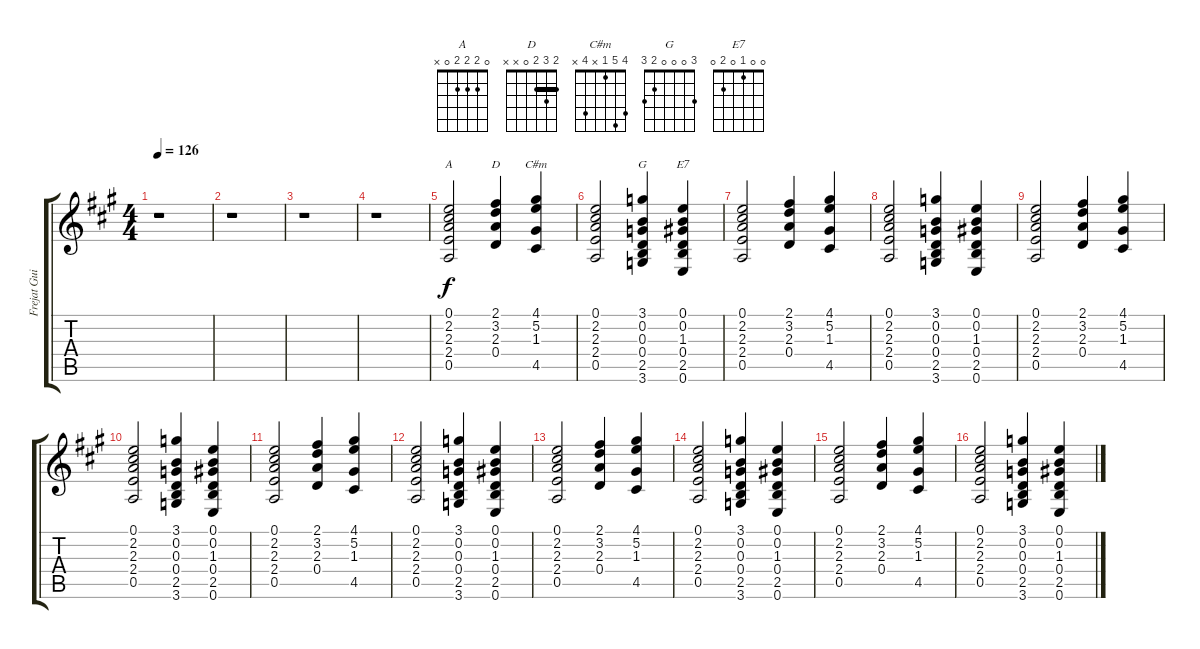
\track ("Frejat Guitar" "Frejat Gui") {instrument distortionguitar}
\staff {score tabs}
\tuning (E4 B3 G3 D3 A2 E2) {hide}
\chord ("A" 0 2 2 2 0 x)
\chord ("D" 2 3 2 0 x x) {barre 2}
\chord ("C#m" 4 5 1 x 4 x)
\chord ("G" 3 0 0 0 2 3)
\chord ("E7" 0 0 1 0 2 0)
\ts (4 4)
\tempo 126
\clef g2
\ks a
r.1{dy f instrument distortionguitar} |
r.1 |
r.1 |
r.1 |
(0.1 2.2 2.3 2.4 0.5).2{ch "A"} (2.1 3.2 2.3 0.4).4{ch "D"} (4.1 5.2 1.3 4.5).4{ch "C#m"} |
(0.1 2.2 2.3 2.4 0.5).2 (3.1 0.2 0.3 0.4 2.5 3.6).4{ch "G"} (0.1 0.2 1.3 0.4 2.5 0.6).4{ch "E7"} |
(0.1 2.2 2.3 2.4 0.5).2 (2.1 3.2 2.3 0.4).4 (4.1 5.2 1.3 4.5).4 |
(0.1 2.2 2.3 2.4 0.5).2 (3.1 0.2 0.3 0.4 2.5 3.6).4 (0.1 0.2 1.3 0.4 2.5 0.6).4 |
(0.1 2.2 2.3 2.4 0.5).2 (2.1 3.2 2.3 0.4).4 (4.1 5.2 1.3 4.5).4 |
(0.1 2.2 2.3 2.4 0.5).2 (3.1 0.2 0.3 0.4 2.5 3.6).4 (0.1 0.2 1.3 0.4 2.5 0.6).4 |
(0.1 2.2 2.3 2.4 0.5).2 (2.1 3.2 2.3 0.4).4 (4.1 5.2 1.3 4.5).4 |
(0.1 2.2 2.3 2.4 0.5).2 (3.1 0.2 0.3 0.4 2.5 3.6).4 (0.1 0.2 1.3 0.4 2.5 0.6).4 |
(0.1 2.2 2.3 2.4 0.5).2 (2.1 3.2 2.3 0.4).4 (4.1 5.2 1.3 4.5).4 |
(0.1 2.2 2.3 2.4 0.5).2 (3.1 0.2 0.3 0.4 2.5 3.6).4 (0.1 0.2 1.3 0.4 2.5 0.6).4 |
(0.1 2.2 2.3 2.4 0.5).2 (2.1 3.2 2.3 0.4).4 (4.1 5.2 1.3 4.5).4 |
(0.1 2.2 2.3 2.4 0.5).2 (3.1 0.2 0.3 0.4 2.5 3.6).4 (0.1 0.2 1.3 0.4 2.5 0.6).4
